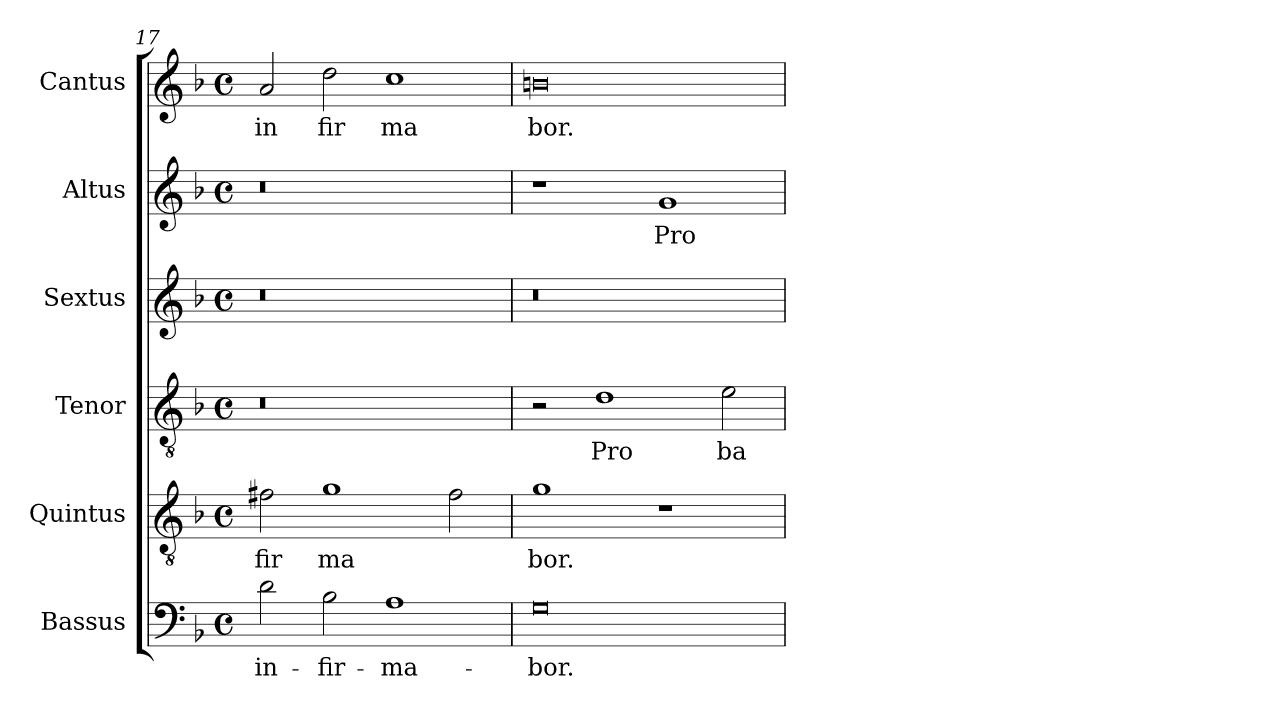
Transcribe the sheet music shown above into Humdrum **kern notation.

**kern	**text	**kern	**text	**kern	**text	**kern	**kern	**text	**kern	**text
*part6	*part6	*part5	*part5	*part4	*part4	*part3	*part2	*part2	*part1	*part1
*staff6	*staff6	*staff5	*staff5	*staff4	*staff4	*staff3	*staff2	*staff2	*staff1	*staff1
*I"Bassus	*	*I"Quintus	*	*I"Tenor	*	*I"Sextus	*I"Altus	*	*I"Cantus	*
*clefF4	*	*clefGv2	*	*clefGv2	*	*clefG2	*clefG2	*	*clefG2	*
*k[b-]	*	*k[b-]	*	*k[b-]	*	*k[b-]	*k[b-]	*	*k[b-]	*
*F:	*	*F:	*	*F:	*	*F:	*F:	*	*F:	*
*M4/4	*	*M4/4	*	*M4/4	*	*M4/4	*M4/4	*	*M4/4	*
*met(c)	*	*met(c)	*	*met(c)	*	*met(c)	*met(c)	*	*met(c)	*
=17	=17	=17	=17	=17	=17	=17	=17	=17	=17	=17
!	!LO:LY:b:cj	!	!LO:LY:b:cj	!	!	!	!	!	!	!LO:LY:b:cj
2d\	in-	2f#X\	fir	0r	.	0r	0r	.	2a/	in
!	!LO:LY:b:cj	!	!LO:LY:b:cj	!	!	!	!	!	!	!LO:LY:b:cj
2B-\	-fir-	1g	ma	.	.	.	.	.	2dd\	fir
!	!LO:LY:b:cj	!	!	!	!	!	!	!	!	!LO:LY:b:cj
1A	-ma-	.	.	.	.	.	.	.	1cc	ma
.	.	2f#\	.	.	.	.	.	.	.	.
=18	=18	=18	=18	=18	=18	=18	=18	=18	=18	=18
!	!LO:LY:b:cj	!	!LO:LY:b:cj	!	!	!	!	!	!	!LO:LY:b:cj
0G	-bor.	1g	bor.	2r	.	0r	1r	.	0bn	bor.
!	!	!	!	!	!LO:LY:b:cj	!	!	!	!	!
.	.	.	.	1d	Pro	.	.	.	.	.
!	!	!	!	!	!	!	!	!LO:LY:b:cj	!	!
.	.	1r	.	.	.	.	1g	Pro	.	.
!	!	!	!	!	!LO:LY:b:cj	!	!	!	!	!
.	.	.	.	2e\	ba	.	.	.	.	.
=	=	=	=	=	=	=	=	=	=	=
*-	*-	*-	*-	*-	*-	*-	*-	*-	*-	*-
